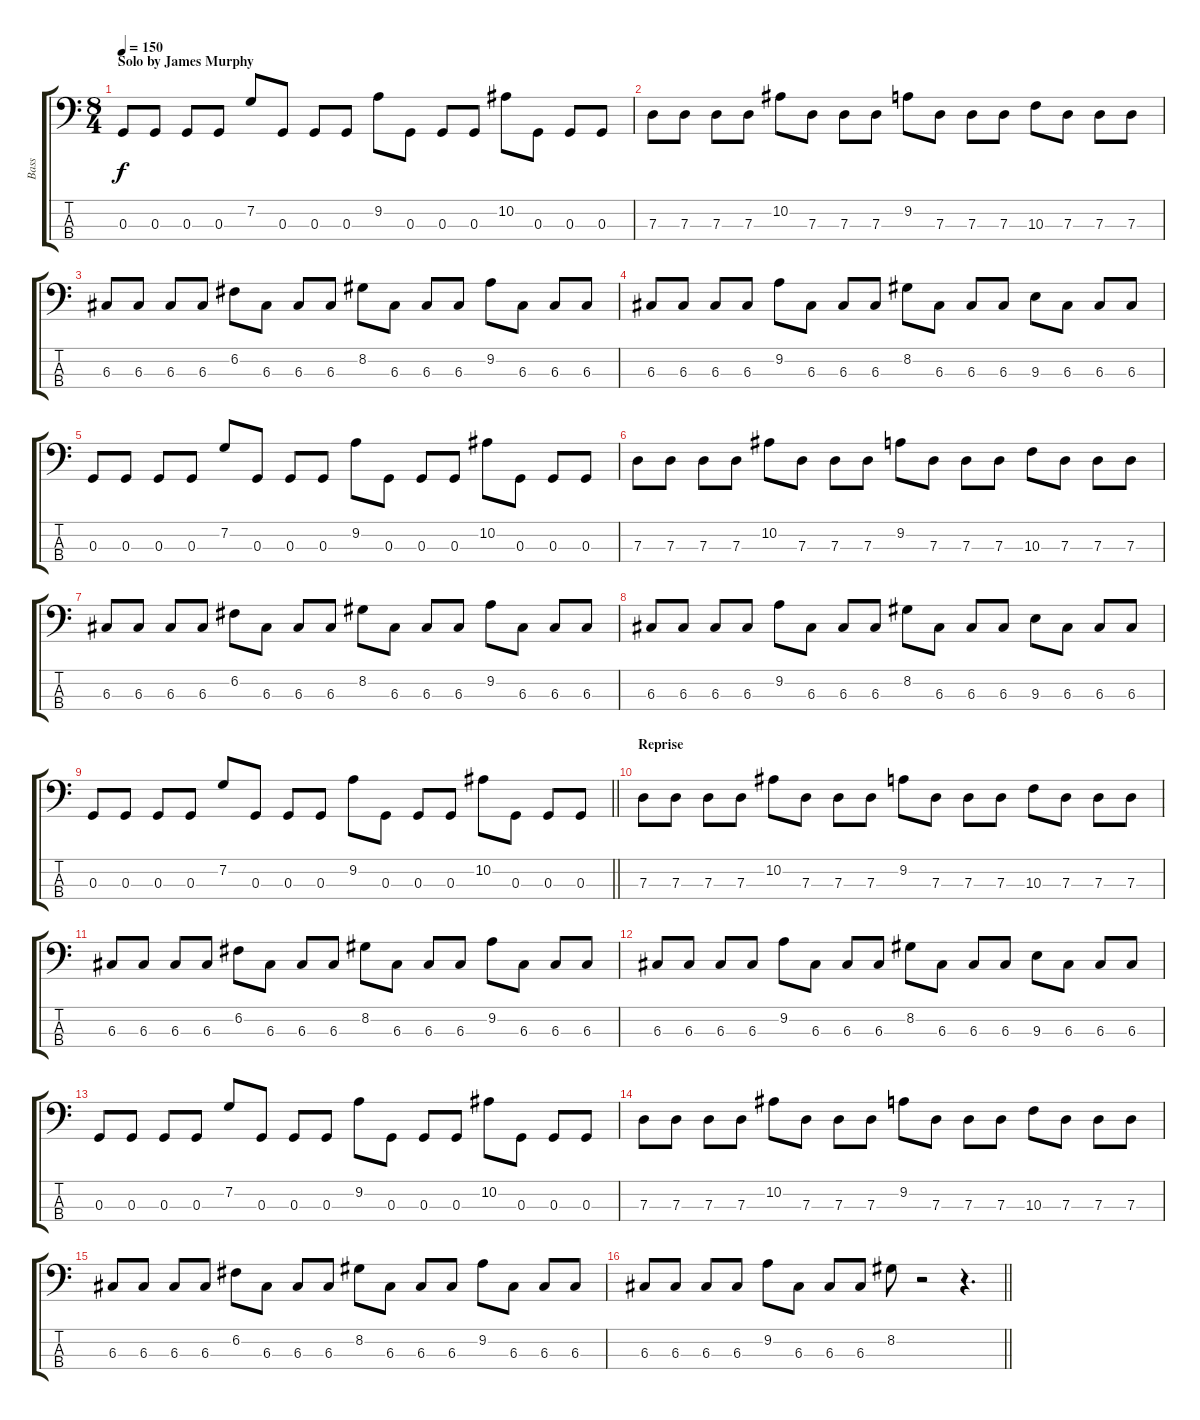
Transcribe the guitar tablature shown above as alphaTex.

\track ("Bass" "Bass") {instrument electricbassfinger}
\staff {score tabs}
\tuning (F2 C2 G1 D1) {hide}
\ts (8 4)
\section ("" "Solo by James Murphy")
\tempo 150
\clef f4
\ks c
0.3.8{dy f} 0.3.8 0.3.8 0.3.8 7.2.8 0.3.8 0.3.8 0.3.8 9.2.8 0.3.8 0.3.8 0.3.8 10.2.8 0.3.8 0.3.8 0.3.8 |
7.3.8 7.3.8 7.3.8 7.3.8 10.2.8 7.3.8 7.3.8 7.3.8 9.2.8 7.3.8 7.3.8 7.3.8 10.3.8 7.3.8 7.3.8 7.3.8 |
6.3.8 6.3.8 6.3.8 6.3.8 6.2.8 6.3.8 6.3.8 6.3.8 8.2.8 6.3.8 6.3.8 6.3.8 9.2.8 6.3.8 6.3.8 6.3.8 |
6.3.8 6.3.8 6.3.8 6.3.8 9.2.8 6.3.8 6.3.8 6.3.8 8.2.8 6.3.8 6.3.8 6.3.8 9.3.8 6.3.8 6.3.8 6.3.8 |
0.3.8 0.3.8 0.3.8 0.3.8 7.2.8 0.3.8 0.3.8 0.3.8 9.2.8 0.3.8 0.3.8 0.3.8 10.2.8 0.3.8 0.3.8 0.3.8 |
7.3.8 7.3.8 7.3.8 7.3.8 10.2.8 7.3.8 7.3.8 7.3.8 9.2.8 7.3.8 7.3.8 7.3.8 10.3.8 7.3.8 7.3.8 7.3.8 |
6.3.8 6.3.8 6.3.8 6.3.8 6.2.8 6.3.8 6.3.8 6.3.8 8.2.8 6.3.8 6.3.8 6.3.8 9.2.8 6.3.8 6.3.8 6.3.8 |
6.3.8 6.3.8 6.3.8 6.3.8 9.2.8 6.3.8 6.3.8 6.3.8 8.2.8 6.3.8 6.3.8 6.3.8 9.3.8 6.3.8 6.3.8 6.3.8 |
\barLineRight lightlight
0.3.8 0.3.8 0.3.8 0.3.8 7.2.8 0.3.8 0.3.8 0.3.8 9.2.8 0.3.8 0.3.8 0.3.8 10.2.8 0.3.8 0.3.8 0.3.8 |
\section ("" "Reprise")
7.3.8 7.3.8 7.3.8 7.3.8 10.2.8 7.3.8 7.3.8 7.3.8 9.2.8 7.3.8 7.3.8 7.3.8 10.3.8 7.3.8 7.3.8 7.3.8 |
6.3.8 6.3.8 6.3.8 6.3.8 6.2.8 6.3.8 6.3.8 6.3.8 8.2.8 6.3.8 6.3.8 6.3.8 9.2.8 6.3.8 6.3.8 6.3.8 |
6.3.8 6.3.8 6.3.8 6.3.8 9.2.8 6.3.8 6.3.8 6.3.8 8.2.8 6.3.8 6.3.8 6.3.8 9.3.8 6.3.8 6.3.8 6.3.8 |
0.3.8 0.3.8 0.3.8 0.3.8 7.2.8 0.3.8 0.3.8 0.3.8 9.2.8 0.3.8 0.3.8 0.3.8 10.2.8 0.3.8 0.3.8 0.3.8 |
7.3.8 7.3.8 7.3.8 7.3.8 10.2.8 7.3.8 7.3.8 7.3.8 9.2.8 7.3.8 7.3.8 7.3.8 10.3.8 7.3.8 7.3.8 7.3.8 |
6.3.8 6.3.8 6.3.8 6.3.8 6.2.8 6.3.8 6.3.8 6.3.8 8.2.8 6.3.8 6.3.8 6.3.8 9.2.8 6.3.8 6.3.8 6.3.8 |
\barLineRight lightlight
6.3.8 6.3.8 6.3.8 6.3.8 9.2.8 6.3.8 6.3.8 6.3.8 8.2.8 r.2 r.4{d}
